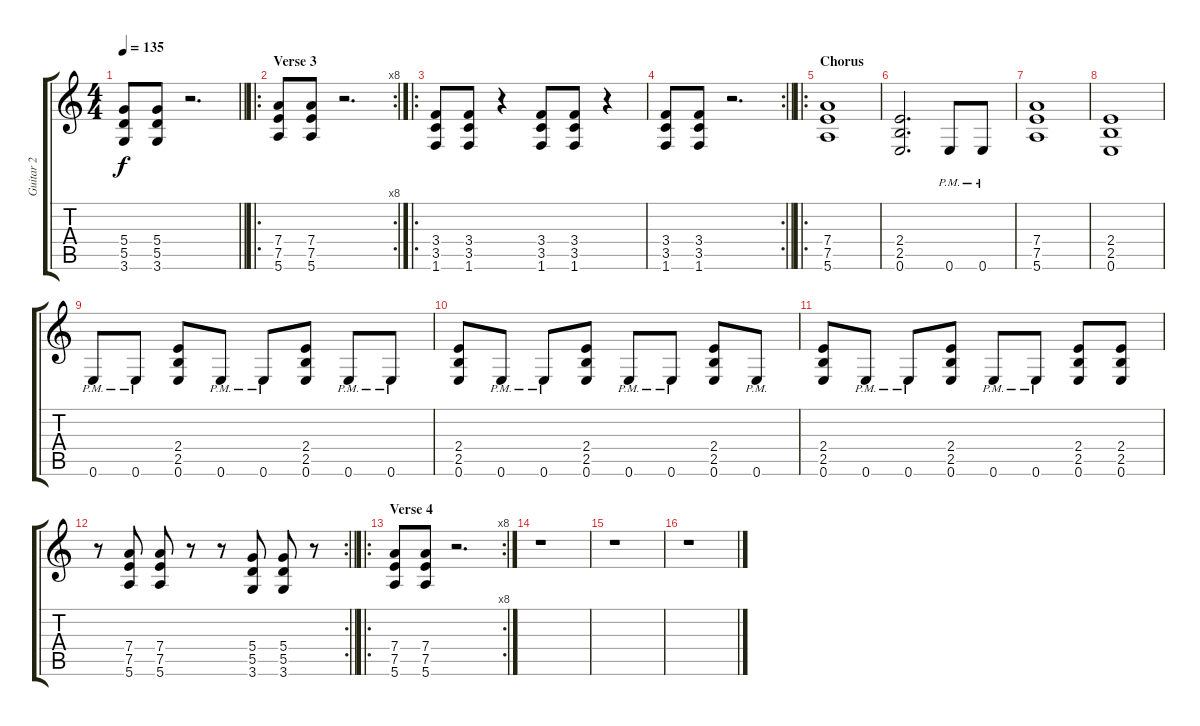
\track ("Guitar 2" "Guitar 2") {instrument distortionguitar}
\staff {score tabs}
\tuning (E4 B3 G3 D3 A2 E2) {hide}
\ts (4 4)
\tempo 135
\clef g2
\barLineRight lightlight
\ks c
(5.4 5.5 3.6).8{dy f} (5.4 5.5 3.6).8 r.2{d} |
\ro
\rc 8
\section ("" "Verse 3")
(7.4 7.5 5.6).8 (7.4 7.5 5.6).8 r.2{d} |
\ro
(3.4 3.5 1.6).8 (3.4 3.5 1.6).8 r.4 (3.4 3.5 1.6).8 (3.4 3.5 1.6).8 r.4 |
\rc 2
\barLineRight lightlight
(3.4 3.5 1.6).8 (3.4 3.5 1.6).8 r.2{d} |
\ro
\section ("" "Chorus")
(7.4 7.5 5.6).1 |
(2.4 2.5 0.6).2{d} 0.6{pm}.8 0.6{pm}.8 |
(7.4 7.5 5.6).1 |
(2.4 2.5 0.6).1 |
0.6{pm}.8 0.6{pm}.8 (2.4 2.5 0.6).8 0.6{pm}.8 0.6{pm}.8 (2.4 2.5 0.6).8 0.6{pm}.8 0.6{pm}.8 |
(2.4 2.5 0.6).8 0.6{pm}.8 0.6{pm}.8 (2.4 2.5 0.6).8 0.6{pm}.8 0.6{pm}.8 (2.4 2.5 0.6).8 0.6{pm}.8 |
(2.4 2.5 0.6).8 0.6{pm}.8 0.6{pm}.8 (2.4 2.5 0.6).8 0.6{pm}.8 0.6{pm}.8 (2.4 2.5 0.6).8 (2.4 2.5 0.6).8 |
\rc 2
\barLineRight lightlight
r.8 (7.4 7.5 5.6).8 (7.4 7.5 5.6).8 r.8 r.8 (5.4 5.5 3.6).8 (5.4 5.5 3.6).8 r.8 |
\ro
\rc 8
\section ("" "Verse 4")
(7.4 7.5 5.6).8 (7.4 7.5 5.6).8 r.2{d} |
r.1 |
r.1 |
r.1
